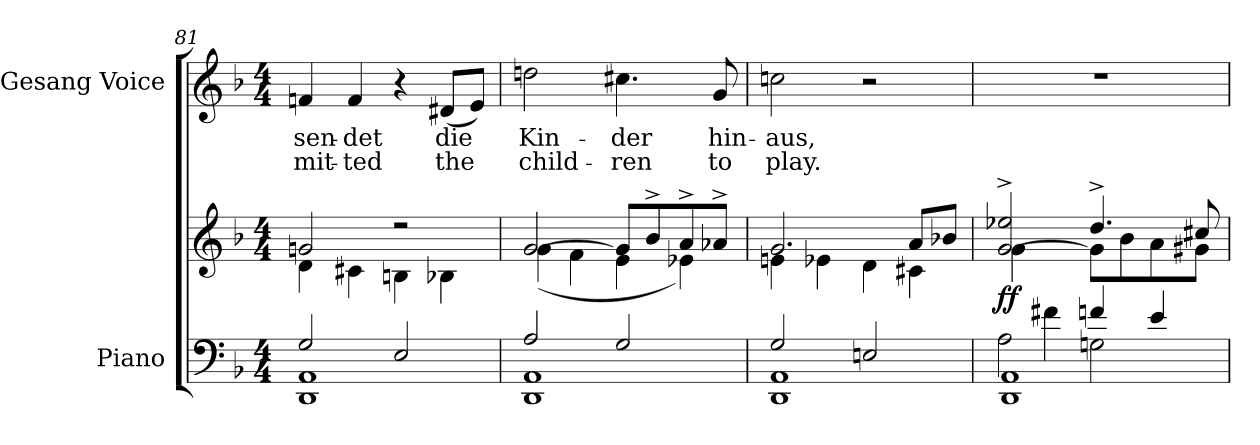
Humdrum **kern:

**kern	**kern	**dynam	**kern	**text	**text
*part2	*part2	*part2	*part1	*part1	*part1
*staff3	*staff2	*staff2/3	*staff1	*staff1	*staff1
*I"Piano	*	*	*I"Gesang Voice	*	*
*I'Pno	*	*	*	*	*
!!LO:LB:g=z
*clefF4	*clefG2	*	*clefG2	*	*
*k[b-]	*k[b-]	*	*k[b-]	*	*
*M4/4	*M4/4	*	*M4/4	*	*
=81	=81	=81	=81	=81	=81
*^	*^	*	*	*	*
!	!	!	!	!	!	!LO:LY:b	!LO:LY:b
2G/	1DD 1AA	2gn/	4d\	.	4fn/	sen-	-mit-
!	!	!	!	!	!	!LO:LY:b	!LO:LY:b
.	.	.	4c#X\	.	4f/	-det	-ted
2E/	.	2r	4Bn\	.	4r	.	.
!	!	!	!	!	!	!LO:LY:b	!LO:LY:b
.	.	.	4B-X\	.	(8d#X/L	die	the
.	.	.	.	.	8e/J)	.	.
=82	=82	=82	=82	=82	=82	=82	=82
!	!	!	!	!	!	!LO:LY:b	!LO:LY:b
2A/	1DD 1AA	[2g/	(4g\	.	2ddn\	Kin-	child-
.	.	.	4f\	.	.	.	.
!	!	!	!	!	!	!LO:LY:b	!LO:LY:b
2G/	.	8g/L]	4e\	.	4.cc#X\	-der	-ren
.	.	8b-^/	.	.	.	.	.
.	.	8a^/	4e-X\)	.	.	.	.
!	!	!	!	!	!	!LO:LY:b	!LO:LY:b
.	.	8a-X^/J	.	.	8g/	hin-	to
=83	=83	=83	=83	=83	=83	=83	=83
!	!	!	!	!	!	!LO:LY:b	!LO:LY:b
2G/	1DD 1AA	2.g/	4en\	.	2ccn\	-aus,	play.
.	.	.	4e-X\	.	.	.	.
2En/	.	.	4d\	.	2r	.	.
.	.	8a/L	4c#X\	.	.	.	.
.	.	8b-X/J	.	.	.	.	.
=84	=84	=84	=84	=84	=84	=84	=84
*^	*^	*	*	*	*	*	*
!	!	!	!	!	!	!LO:DY:b	!	!	!
4ryy	2A\	1DD 1AA	2ryy	[2g/^ 2ee-X/^	4g\	ff	1r	.	.
4f#X\	.	.	.	.	4ryy	.	.	.	.
2ryy	2Gn\	.	4fn/	4.dd^/	8g\L]	.	.	.	.
.	.	.	.	.	8b-\	.	.	.	.
.	.	.	4e/	.	8a\	.	.	.	.
.	.	.	.	8cc#X/	8g#X\J	.	.	.	.
*v	*v	*v	*v	*	*	*	*	*	*
*	*v	*v	*	*	*	*
=	=	=	=	=	=
*-	*-	*-	*-	*-	*-
